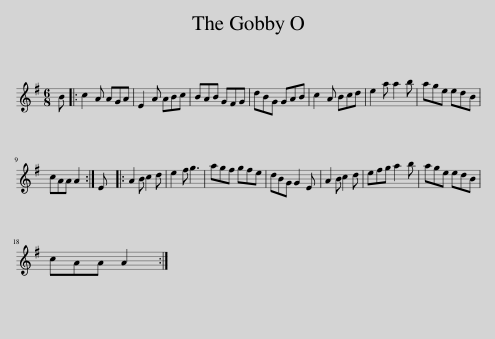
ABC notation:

X:1
L:1/8
M:6/8
I:linebreak $
K:G
V:1 treble
V:1
 B |: c2 A AGA | E2 A ABc | BAB GFG | dBG GAB | %5
 c2 A Bcd | e2 a a2 b | age edB |$ cAA A2 :| E |: %10
 A2 B c2 d | e2 f g3 | agf gfe | dBG G2 E | A2 B c2 d | %15
 efg a2 b | age edB |$ cAA A2 :| %18
